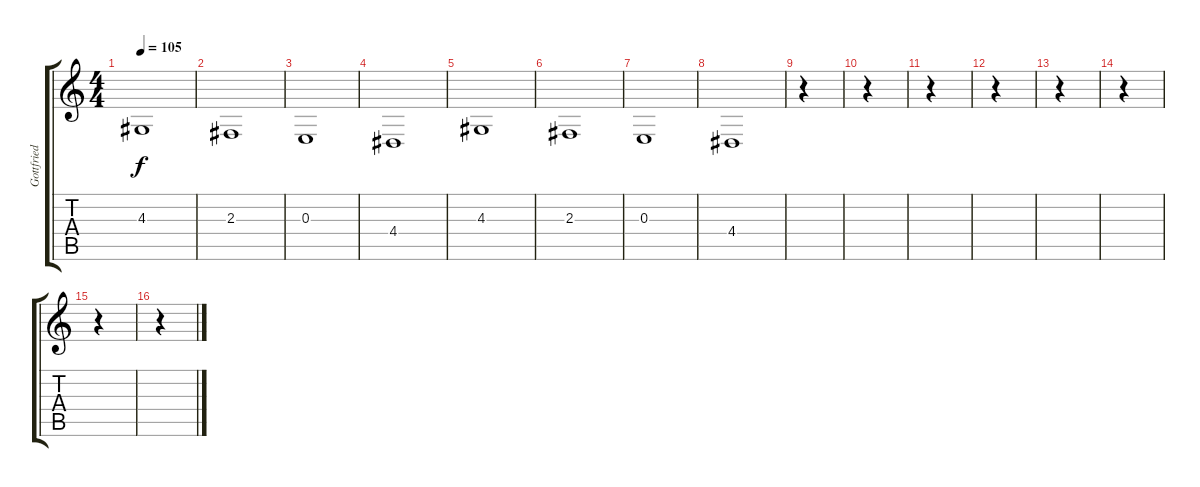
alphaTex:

\track ("Gottfried Koch (Keyboards)" "Gottfried ") {instrument frenchhorn}
\staff {score tabs}
\tuning (Db4 Ab3 E3 B2 Gb2 Db2) {hide}
\ts (4 4)
\tempo 105
\clef g2
\ks c
4.3.1{dy f} |
2.3.1 |
0.3.1 |
4.4.1 |
4.3.1 |
2.3.1 |
0.3.1 |
4.4.1 |
r.4 |
r.4 |
r.4 |
r.4 |
r.4 |
r.4 |
r.4 |
r.4
